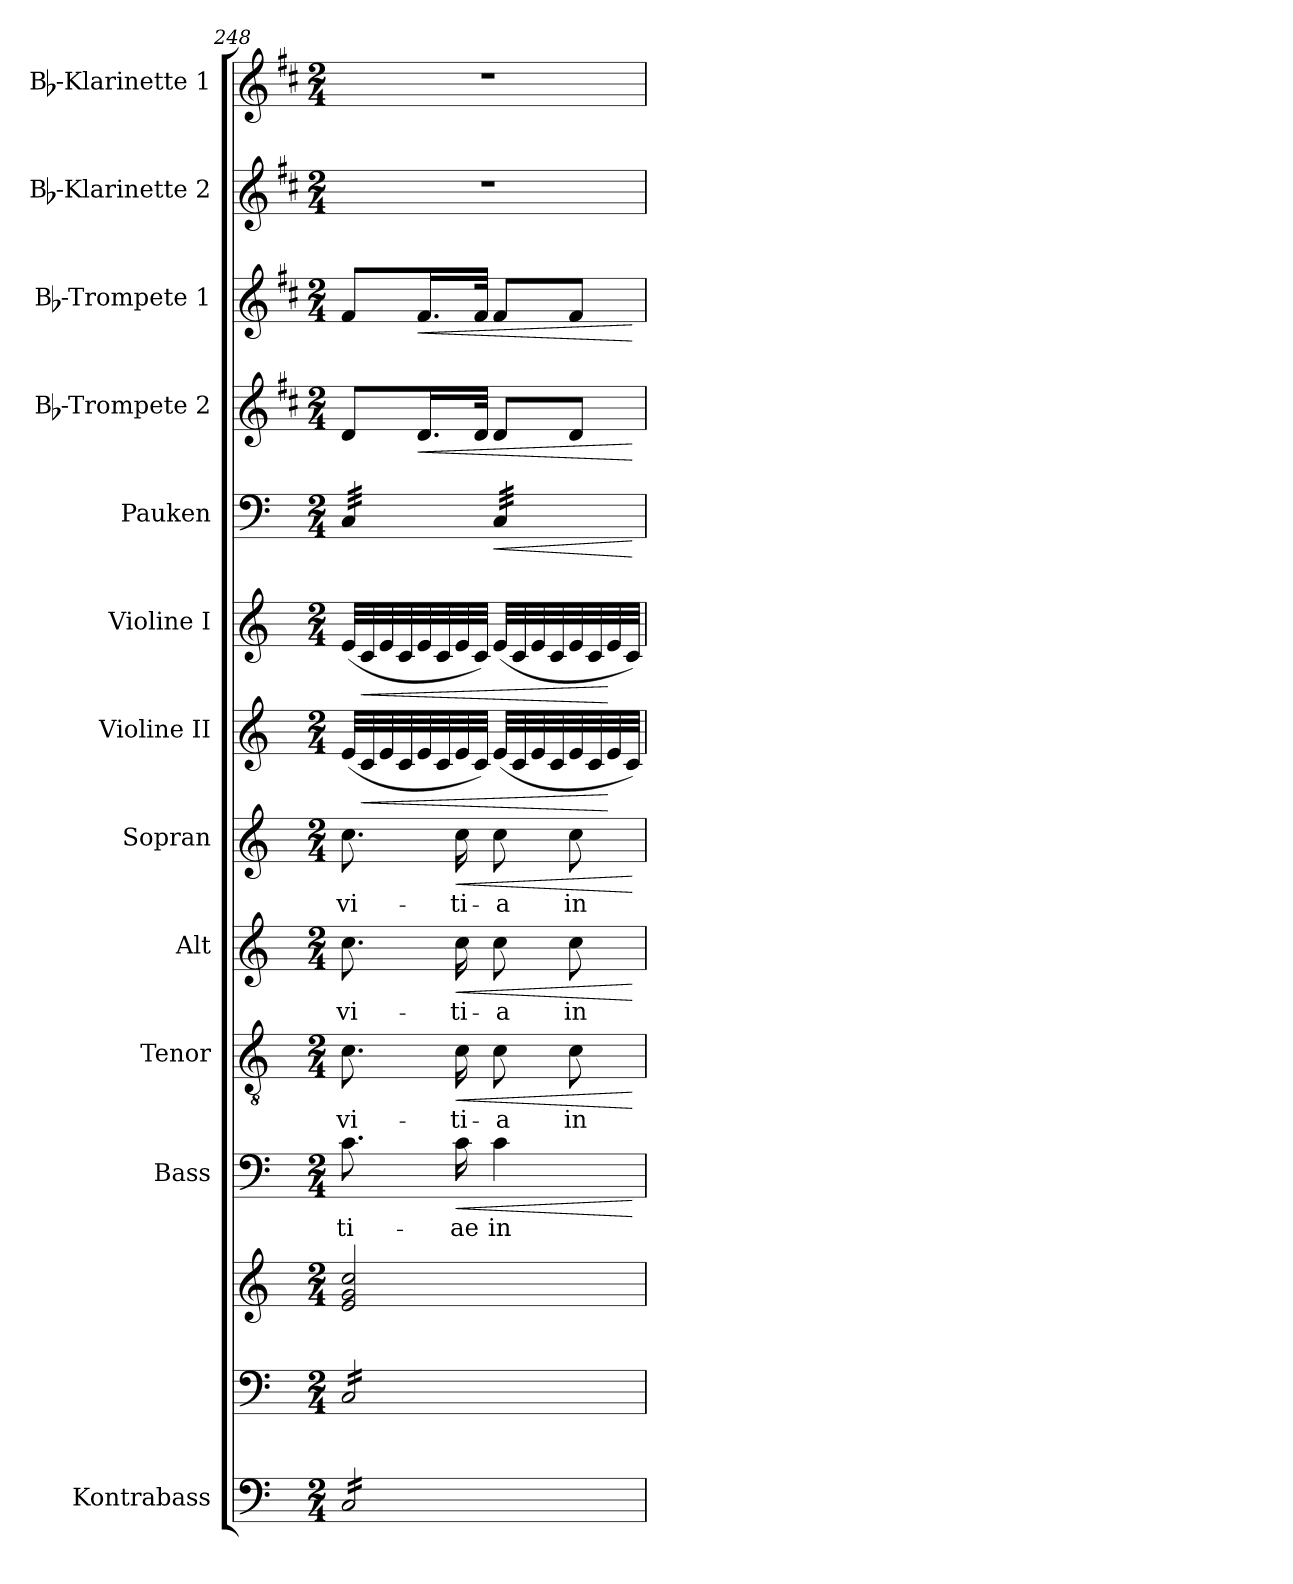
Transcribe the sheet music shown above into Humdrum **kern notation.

**kern	**kern	**kern	**kern	**text	**dynam	**kern	**text	**dynam	**kern	**text	**dynam	**kern	**text	**dynam	**kern	**dynam	**kern	**dynam	**kern	**dynam	**kern	**dynam	**kern	**dynam	**kern	**kern
*part13	*part12	*part12	*part11	*part11	*part11	*part10	*part10	*part10	*part9	*part9	*part9	*part8	*part8	*part8	*part7	*part7	*part6	*part6	*part5	*part5	*part4	*part4	*part3	*part3	*part2	*part1
*staff14	*staff13	*staff12	*staff11	*staff11	*staff11	*staff10	*staff10	*staff10	*staff9	*staff9	*staff9	*staff8	*staff8	*staff8	*staff7	*staff7	*staff6	*staff6	*staff5	*staff5	*staff4	*staff4	*staff3	*staff3	*staff2	*staff1
*I"Kontrabass	*	*	*I"Bass	*	*	*I"Tenor	*	*	*I"Alt	*	*	*I"Sopran	*	*	*I"Violine II	*	*I"Violine I	*	*I"Pauken	*	*I"Bb-Trompete 2	*	*I"Bb-Trompete 1	*	*I"Bb-Klarinette 2	*I"Bb-Klarinette 1
*I'Kb.	*	*	*I'B.	*	*	*I'T.	*	*	*I'A.	*	*	*I'S.	*	*	*I'Vl. II	*	*I'Vl. I	*	*I'Pk.	*	*I'Bb Trp. 2	*	*I'Bb Trp. 1	*	*I'Bb Kl. 2	*I'Bb Kl. 1
*clefF4	*clefF4	*clefG2	*clefF4	*	*	*clefGv2	*	*	*clefG2	*	*	*clefG2	*	*	*clefG2	*	*clefG2	*	*clefF4	*	*clefG2	*	*clefG2	*	*clefG2	*clefG2
*ITrd7c12	*	*	*	*	*	*	*	*	*	*	*	*	*	*	*	*	*	*	*	*	*ITrd1c2	*	*ITrd1c2	*	*ITrd1c2	*ITrd1c2
*k[]	*k[]	*k[]	*k[]	*	*	*k[]	*	*	*k[]	*	*	*k[]	*	*	*k[]	*	*k[]	*	*k[]	*	*k[]	*	*k[]	*	*k[]	*k[]
*C:	*C:	*C:	*C:	*	*	*C:	*	*	*C:	*	*	*C:	*	*	*C:	*	*C:	*	*C:	*	*C:	*	*C:	*	*C:	*C:
*M2/4	*M2/4	*M2/4	*M2/4	*	*	*M2/4	*	*	*M2/4	*	*	*M2/4	*	*	*M2/4	*	*M2/4	*	*M2/4	*	*M2/4	*	*M2/4	*	*M2/4	*M2/4
=248	=248	=248	=248	=248	=248	=248	=248	=248	=248	=248	=248	=248	=248	=248	=248	=248	=248	=248	=248	=248	=248	=248	=248	=248	=248	=248
!	!	!	!	!LO:LY:b	!	!	!LO:LY:b	!	!	!LO:LY:b	!	!	!LO:LY:b	!	!	!	!	!	!	!	!	!	!	!	!	!
*tremolo	*	*	*	*	*	*	*	*	*	*	*	*	*	*	*	*	*	*	*	*	*	*	*	*	*	*
*	*tremolo	*	*	*	*	*	*	*	*	*	*	*	*	*	*	*	*	*	*	*	*	*	*	*	*	*
*	*	*	*	*	*	*	*	*	*	*	*	*	*	*	*	*	*	*	*tremolo	*	*	*	*	*	*	*
16CC/LL	16C/LL	2e/ 2g/ 2cc/	8.c\	-ti-	.	8.c\	-vi-	.	8.cc\	-vi-	.	8.cc\	-vi-	.	(<32e/LLL	.	(<32e/LLL	.	32C/LLL	.	8c/L	.	8e/L	.	2r	2r
!	!	!	!	!	!	!	!	!	!	!	!	!	!	!	!	!LO:HP:b	!	!LO:HP:b	!	!	!	!	!	!	!	!
.	.	.	.	.	.	.	.	.	.	.	.	.	.	.	32c/	<	32c/	<	32C/	.	.	.	.	.	.	.
16CC/	16C/	.	.	.	.	.	.	.	.	.	.	.	.	.	32e/	.	32e/	.	32C/	.	.	.	.	.	.	.
.	.	.	.	.	.	.	.	.	.	.	.	.	.	.	32c/	.	32c/	.	32C/	.	.	.	.	.	.	.
!	!	!	!	!	!	!	!	!	!	!	!	!	!	!	!	!	!	!	!	!	!	!LO:HP:b	!	!LO:HP:b	!	!
16CC/	16C/	.	.	.	.	.	.	.	.	.	.	.	.	.	32e/	.	32e/	.	32C/	.	16.c/L	<	16.e/L	<	.	.
.	.	.	.	.	.	.	.	.	.	.	.	.	.	.	32c/	.	32c/	.	32C/	.	.	.	.	.	.	.
!	!	!	!	!LO:LY:b	!LO:HP:b	!	!LO:LY:b	!LO:HP:b	!	!LO:LY:b	!LO:HP:b	!	!LO:LY:b	!LO:HP:b	!	!	!	!	!	!	!	!	!	!	!	!
16CC/	16C/	.	16c\	-ae	<	16c\	-ti-	<	16cc\	-ti-	<	16cc\	-ti-	<	32e/	.	32e/	.	32C/	.	.	.	.	.	.	.
.	.	.	.	.	.	.	.	.	.	.	.	.	.	.	32c/JJJ)	.	32c/JJJ)	.	32C/JJJ	.	32c/JJk	.	32e/JJk	.	.	.
!	!	!	!	!LO:LY:b	!	!	!LO:LY:b	!	!	!LO:LY:b	!	!	!LO:LY:b	!	!	!	!	!	!	!LO:HP:b	!	!	!	!	!	!
16CC/	16C/	.	4c\	in	.	8c\	-a	.	8cc\	-a	.	8cc\	-a	.	(<32e/LLL	.	(<32e/LLL	.	32C/LLL	<	8c/L	.	8e/L	.	.	.
.	.	.	.	.	.	.	.	.	.	.	.	.	.	.	32c/	.	32c/	.	32C/	.	.	.	.	.	.	.
16CC/	16C/	.	.	.	.	.	.	.	.	.	.	.	.	.	32e/	.	32e/	.	32C/	.	.	.	.	.	.	.
.	.	.	.	.	.	.	.	.	.	.	.	.	.	.	32c/	.	32c/	.	32C/	.	.	.	.	.	.	.
!	!	!	!	!	!	!	!LO:LY:b	!	!	!LO:LY:b	!	!	!LO:LY:b	!	!	!	!	!	!	!	!	!	!	!	!	!
16CC/	16C/	.	.	.	.	8c\	in	.	8cc\	in	.	8cc\	in	.	32e/	.	32e/	.	32C/	.	8c/J	.	8e/J	.	.	.
.	.	.	.	.	.	.	.	.	.	.	.	.	.	.	32c/	.	32c/	.	32C/	.	.	.	.	.	.	.
16CC/JJ	16C/JJ	.	.	.	.	.	.	.	.	.	.	.	.	.	32e/	[	32e/	[	32C/	.	.	.	.	.	.	.
*	*Xtremolo	*	*	*	*	*	*	*	*	*	*	*	*	*	*	*	*	*	*	*	*	*	*	*	*	*
*Xtremolo	*	*	*	*	*	*	*	*	*	*	*	*	*	*	*	*	*	*	*	*	*	*	*	*	*	*
.	.	.	.	.	.	.	.	.	.	.	.	.	.	.	32c/JJJ)	.	32c/JJJ)	.	32C/JJJ	.	.	.	.	.	.	.
*	*	*	*	*	*	*	*	*	*	*	*	*	*	*	*	*	*	*	*Xtremolo	*	*	*	*	*	*	*
.	.	.	.	.	[	.	.	[	.	.	[	.	.	[	.	.	.	.	.	[	.	[	.	[	.	.
=	=	=	=	=	=	=	=	=	=	=	=	=	=	=	=	=	=	=	=	=	=	=	=	=	=	=
*-	*-	*-	*-	*-	*-	*-	*-	*-	*-	*-	*-	*-	*-	*-	*-	*-	*-	*-	*-	*-	*-	*-	*-	*-	*-	*-
